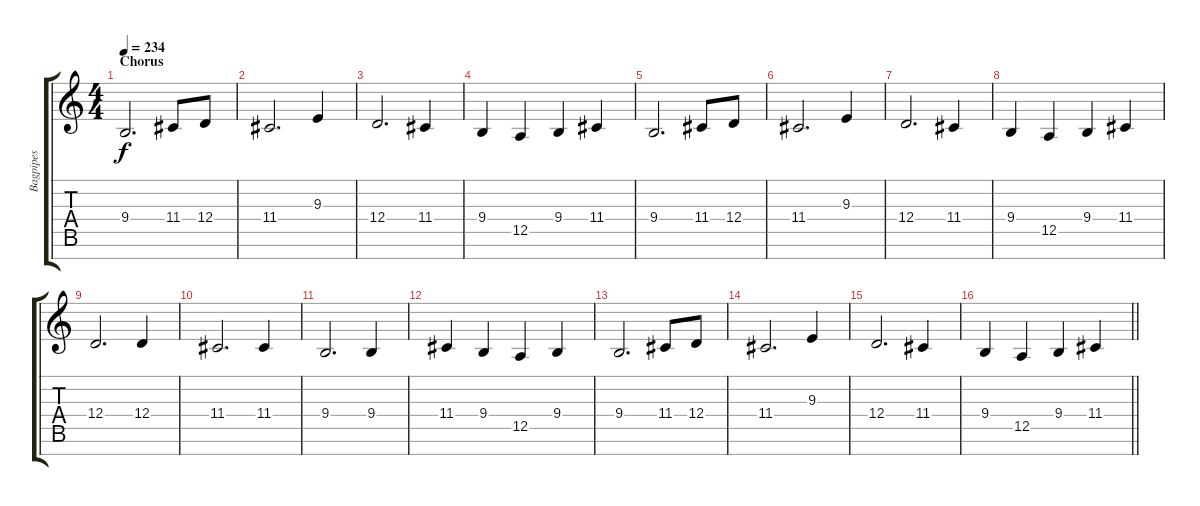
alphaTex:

\track ("Bagpipes" "Bagpipes") {instrument bagpipe}
\staff {score tabs}
\tuning (E4 B3 G3 D3 A2 E2 B1) {hide}
\ts (4 4)
\section ("" "Chorus")
\tempo 234
\clef g2
\ks c
9.4.2{d dy f} 11.4.8 12.4.8 |
11.4.2{d} 9.3.4 |
12.4.2{d} 11.4.4 |
9.4.4 12.5.4 9.4.4 11.4.4 |
9.4.2{d} 11.4.8 12.4.8 |
11.4.2{d} 9.3.4 |
12.4.2{d} 11.4.4 |
9.4.4 12.5.4 9.4.4 11.4.4 |
12.4.2{d} 12.4.4 |
11.4.2{d} 11.4.4 |
9.4.2{d} 9.4.4 |
11.4.4 9.4.4 12.5.4 9.4.4 |
9.4.2{d} 11.4.8 12.4.8 |
11.4.2{d} 9.3.4 |
12.4.2{d} 11.4.4 |
\barLineRight lightlight
9.4.4 12.5.4 9.4.4 11.4.4
